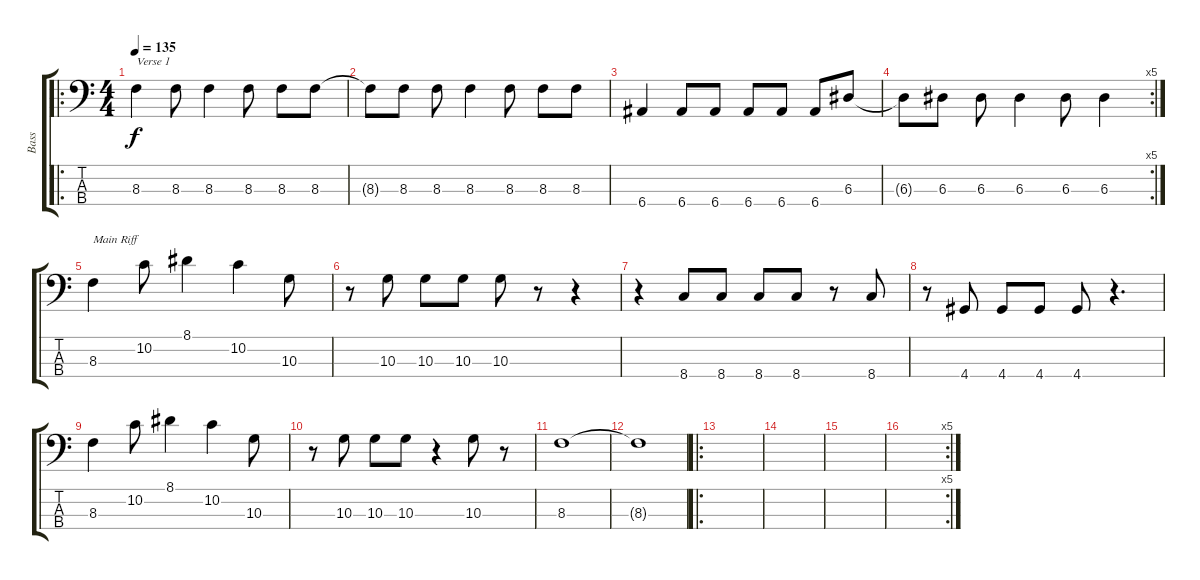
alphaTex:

\track ("Bass" "Bass") {instrument electricbassfinger}
\staff {score tabs}
\tuning (G2 D2 A1 E1) {hide}
\ro
\ts (4 4)
\tempo 135
\clef f4
\ks c
8.3.4{txt "Verse 1" dy f} 8.3.8 8.3.4 8.3.8 8.3.8 8.3.8 |
8.3{t}.8 8.3.8 8.3.8 8.3.4 8.3.8 8.3.8 8.3.8 |
6.4.4 6.4.8 6.4.8 6.4.8 6.4.8 6.4.8 6.3.8 |
\rc 5
6.3{t}.8 6.3.8 6.3.8 6.3.4 6.3.8 6.3.4 |
8.3.4{txt "Main Riff"} 10.2.8 8.1.4 10.2.4 10.3.8 |
r.8 10.3.8 10.3.8 10.3.8 10.3.8 r.8 r.4 |
r.4 8.4.8 8.4.8 8.4.8 8.4.8 r.8 8.4.8 |
r.8 4.4.8 4.4.8 4.4.8 4.4.8 r.4{d} |
8.3.4 10.2.8 8.1.4 10.2.4 10.3.8 |
r.8 10.3.8 10.3.8 10.3.8 r.4 10.3.8 r.8 |
8.3.1 |
8.3{t}.1 |
\ro
|
|
|
\rc 5
